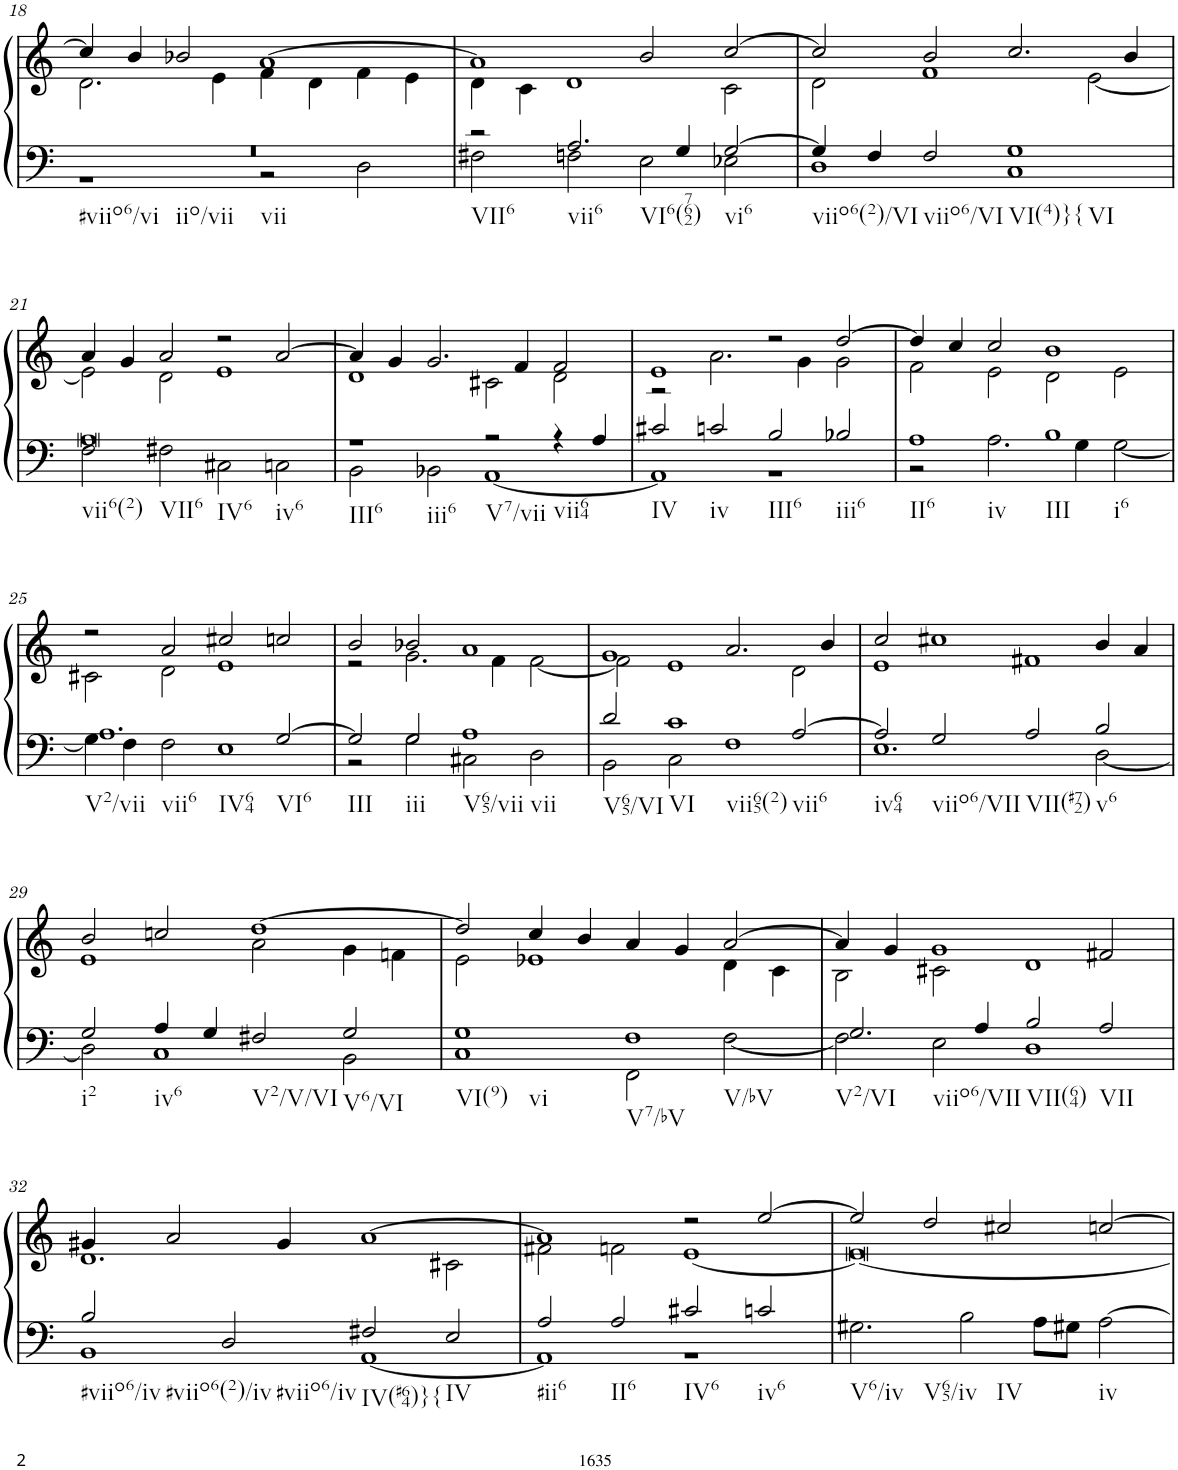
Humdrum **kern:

**kern	**kern
*part1	*part1
*staff2	*staff1
*I"Organ	*
!!LO:PB:g=z
*clefF4	*clefG2
*k[]	*k[]
*M4/2	*M4/2
=18	=18
*^	*^
!LO:TX:b:t=#viio6/vi	!	!	!
!LO:TX:b:t=iio/vii	!	!	!
!LO:TX:b:t=vii	!	!	!
0r	1r	4cc/]	2.d\
.	.	4b/	.
.	.	2b-X/	.
.	.	.	4e\
.	2r	[1a	4f\
.	.	.	4d\
.	2D\	.	4f\
.	.	.	4e\
=19	=19	=19	=19
!LO:TX:b:t=VII6	!	!	!
2r	2F#X\	1a]	4d\
.	.	.	4c\
!LO:TX:b:t=vii6	!	!	!
!LO:TX:b:t=VI6(762)	!	!	!
2.A/	2Fn\	.	1d
.	2E\	2b/	.
4G/	.	.	.
!LO:TX:b:t=vi6	!	!	!
[2G/	2E-X\	[2cc/	2c\
=20	=20	=20	=20
!LO:TX:b:t=viio6(2)/VI	!	!	!
4G/]	1D	2cc/]	2d\
4F/	.	.	.
!LO:TX:b:t=viio6/VI	!	!	!
2F/	.	2b/	1f
!LO:TX:b:t=VI(4)}{	!	!	!
!LO:TX:b:t=VI	!	!	!
1G	1C	2.cc/	.
.	.	.	[2e\
.	.	4b/	.
!!LO:LB:g=z	!!
=21	=21	=21	=21
!LO:TX:b:t=vii6(2)	!	!	!
!LO:TX:b:t=VII6	!	!	!
!LO:TX:b:t=IV6	!	!	!
!LO:TX:b:t=iv6	!	!	!
0A	2F\	4a/	2e\]
.	.	4g/	.
.	2F#X\	2a/	2d\
.	2C#X\	2r	1e
.	2Cn\	[2a/	.
=22	=22	=22	=22
!LO:TX:b:t=III6	!	!	!
!LO:TX:b:t=iii6	!	!	!
1r	2BB\	4a/]	1d
.	.	4g/	.
.	2BB-X\	2.g/	.
!LO:TX:b:t=V7/vii	!	!	!
2r	[1AA	.	2c#X\
.	.	4f/	.
!LO:TX:b:t=vii64	!	!	!
4r	.	2f/	2d\
4A/	.	.	.
=23	=23	=23	=23
!LO:TX:b:t=IV	!	!	!
2c#X/	1AA]	1e	2r
!LO:TX:b:t=iv	!	!	!
2cn/	.	.	2.a\
!LO:TX:b:t=III6	!	!	!
2B/	1r	2r	.
.	.	.	4g\
!LO:TX:b:t=iii6	!	!	!
2B-X/	.	[2dd/	2g\
=24	=24	=24	=24
!LO:TX:b:t=II6	!	!	!
!LO:TX:b:t=iv	!	!	!
1A	2r	4dd/]	2f\
.	.	4cc/	.
.	2.A\	2cc/	2e\
!LO:TX:b:t=III	!	!	!
!LO:TX:b:t=i6	!	!	!
1B	.	1b	2d\
.	4G\	.	.
.	[2G\	.	2e\
!!LO:LB:g=z	!!
=25	=25	=25	=25
!LO:TX:b:t=V2/vii	!	!	!
!LO:TX:b:t=vii6	!	!	!
!LO:TX:b:t=IV64	!	!	!
1.A	4G\]	2r	2c#X\
.	4F\	.	.
.	2F\	2a/	2d\
.	1E	2cc#X/	1e
!LO:TX:b:t=VI6	!	!	!
[2G/	.	2ccn/	.
=26	=26	=26	=26
!LO:TX:b:t=III	!	!	!
2G/]	2r	2b/	2r
!LO:TX:b:t=iii	!	!	!
2G/	2G\	2b-X/	2.g\
!LO:TX:b:t=V65/vii	!	!	!
!LO:TX:b:t=vii	!	!	!
1A	2C#X\	1a	.
.	.	.	4f\
.	2D\	.	[2f\
=27	=27	=27	=27
!LO:TX:b:t=V65/VI	!	!	!
2d/	2BB\	1g	2f\]
!LO:TX:b:t=VI	!	!	!
!LO:TX:b:t=vii65(2)	!	!	!
1c	2C\	.	1e
.	1F	2.a/	.
!LO:TX:b:t=vii6	!	!	!
[2A/	.	.	2d\
.	.	4b/	.
=28	=28	=28	=28
!LO:TX:b:t=iv64	!	!	!
2A/]	1.E	2cc/	1e
!LO:TX:b:t=viio6/VII	!	!	!
2G/	.	1cc#X	.
!LO:TX:b:t=VII(#72)	!	!	!
2A/	.	.	1f#X
!LO:TX:b:t=v6	!	!	!
2B/	[2D\	4b/	.
.	.	4a/	.
!!LO:LB:g=z	!!
=29	=29	=29	=29
!LO:TX:b:t=i2	!	!	!
2G/	2D\]	2b/	1e
!LO:TX:b:t=iv6	!	!	!
4A/	1C	2ccn/	.
4G/	.	.	.
!LO:TX:b:t=V2/V/VI	!	!	!
2F#X/	.	[1dd	2a\
!LO:TX:b:t=V6/VI	!	!	!
2G/	2BB\	.	4g\
.	.	.	4fn\
=30	=30	=30	=30
!LO:TX:b:t=VI(9)	!	!	!
!LO:TX:b:t=vi	!	!	!
1G	1C	2dd/]	2e\
.	.	4cc/	1e-X
.	.	4b/	.
!LO:TX:b:t=V7/bV	!	!	!
!LO:TX:b:t=V/bV	!	!	!
1F	2FF\	4a/	.
.	.	4g/	.
.	[2F\	[2a/	4d\
.	.	.	4c\
=31	=31	=31	=31
!LO:TX:b:t=V2/VI	!	!	!
!LO:TX:b:t=viio6/VII	!	!	!
2.G/	2F\]	4a/]	2B\
.	.	4g/	.
.	2E\	1g	2c#X\
4A/	.	.	.
!LO:TX:b:t=VII(64)	!	!	!
2B/	1D	.	1d
!LO:TX:b:t=VII	!	!	!
2A/	.	2f#X/	.
!!LO:LB:g=z	!!
=32	=32	=32	=32
!LO:TX:b:t=#viio6/iv	!	!	!
!LO:TX:b:t=#viio6(2)/iv	!	!	!
2B/	1BB	4g#X/	1.d
.	.	2a/	.
!LO:TX:b:t=#viio6/iv	!	!	!
2D/	.	.	.
.	.	4g#/	.
!LO:TX:b:t=IV(#64)}{	!	!	!
2F#X/	[1AA	[1a	.
!LO:TX:b:t=IV	!	!	!
2E/	.	.	2c#X\
=33	=33	=33	=33
!LO:TX:b:t=#ii6	!	!	!
2A/	1AA]	1a]	2f#X\
!LO:TX:b:t=II6	!	!	!
2A/	.	.	2fn\
!LO:TX:b:t=IV6	!	!	!
2c#X/	1r	2r	[1e
!LO:TX:b:t=iv6	!	!	!
2cn/	.	[2ee/	.
*v	*v	*	*
=34	=34	=34
!LO:TX:b:t=V6/iv	!	!
!LO:TX:b:t=V65/iv	!	!
2.G#X\	2ee/]	0e_
.	2dd/	.
!LO:TX:b:t=IV	!	!
2B\	.	.
.	2cc#X/	.
8A\L	.	.
8G#X\J	.	.
!LO:TX:b:t=iv	!	!
[2A\	[2ccn/	.
*	*v	*v
=	=
*-	*-
